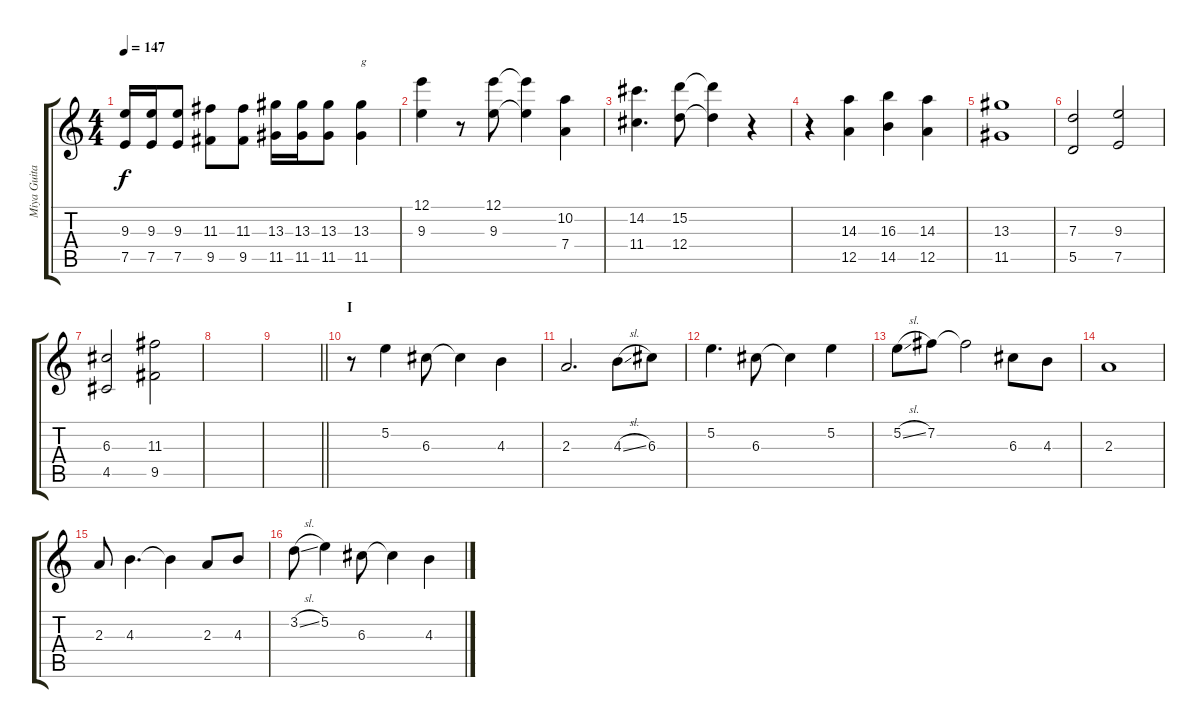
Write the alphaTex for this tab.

\track ("Miya Guitar III" "Miya Guita") {instrument distortionguitar}
\staff {score tabs}
\tuning (E4 B3 G3 D3 A2 E2) {hide}
\ts (4 4)
\tempo 147
\clef g2
\ks c
(9.3 7.5).16{dy f} (9.3 7.5).16 (9.3 7.5).8 (11.3 9.5).8 (11.3 9.5).8 (13.3 11.5).16 (13.3 11.5).16 (13.3 11.5).8 (13.3 11.5).4{txt "g"} |
(12.1 9.3).4 r.8 (12.1 9.3).8 (12.1{t} 9.3{t}).4 (10.2 7.4).4 |
(14.2 11.4).4{d} (15.2 12.4).8 (15.2{t} 12.4{t}).4 r.4 |
r.4 (14.3 12.5).4 (16.3 14.5).4 (14.3 12.5).4 |
(13.3 11.5).1 |
(7.3 5.5).2 (9.3 7.5).2 |
(6.3 4.5).2 (11.3 9.5).2 |
|
\barLineRight lightlight
|
\section ("" "I")
r.8{volume 15} 5.2.4 6.3.8 6.3{t}.4 4.3.4 |
2.3.2{d} 4.3{sl}.8 6.3.8 |
5.2.4{d} 6.3.8 6.3{t}.4 5.2.4 |
5.2{sl}.8 7.2.8 7.2{t}.2 6.3.8 4.3.8 |
2.3.1 |
2.3.8 4.3.4{d} 4.3{t}.4 2.3.8 4.3.8 |
3.2{sl}.8 5.2.4 6.3.8 6.3{t}.4 4.3.4
